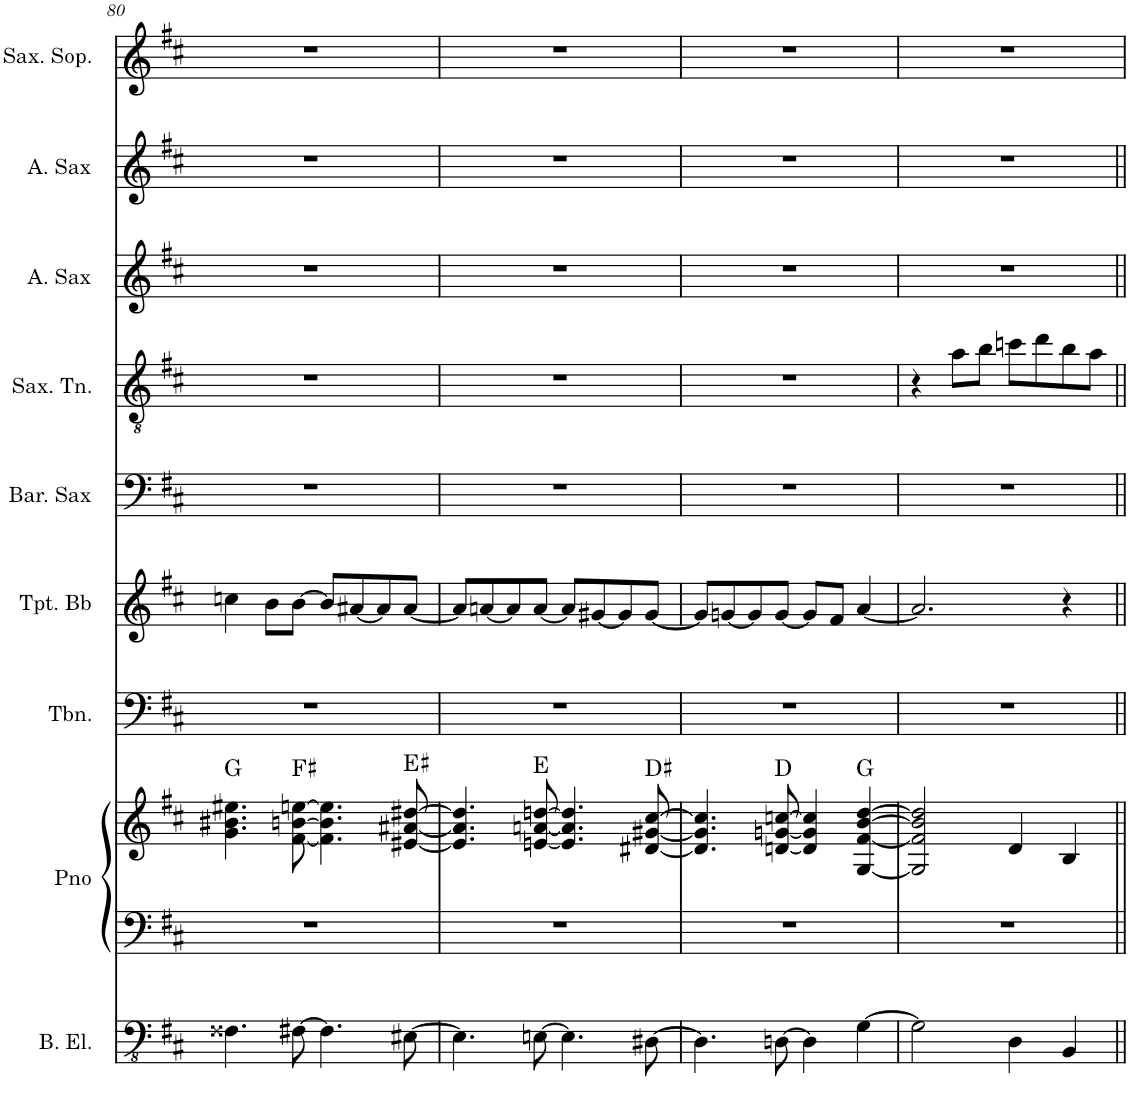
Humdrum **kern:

**kern	**kern	**kern	**harte	**kern	**kern	**kern	**kern	**kern	**kern	**kern
*part9	*part8	*part8	*part8	*part7	*part6	*part5	*part4	*part3	*part2	*part1
*staff10	*staff9	*staff8	*	*staff7	*staff6	*staff5	*staff4	*staff3	*staff2	*staff1
*I"Baixo elétrico	*I"Piano	*	*	*I"Trombone	*I"Trompete Bb	*I"Saxofone barítono	*I"Saxofone Tenor	*I"Saxofone Alto	*I"Saxofone Alto	*I"Saxofone Soprano
*I'B. El.	*I'Pno	*	*	*I'Tbn.	*I'Tpt. Bb	*	*I'Sax. Tn.	*	*	*I'Sax. Sop.
!!LO:PB:g=z
*clefFv4	*clefF4	*clefG2	*	*clefF4	*clefG2	*clefF4	*clefGv2	*clefG2	*clefG2	*clefG2
*	*	*	*	*	*ITrd1c2	*ITrd12c21	*ITrd8c14	*ITrd5c9	*ITrd5c9	*ITrd1c2
*k[f#c#]	*k[f#c#]	*k[f#c#]	*	*k[f#c#]	*k[f#c#]	*k[f#c#]	*k[f#c#]	*k[f#c#]	*k[f#c#]	*k[f#c#]
*M4/4	*M4/4	*M4/4	*	*M4/4	*M4/4	*M4/4	*M4/4	*M4/4	*M4/4	*M4/4
=80	=80	=80	=80	=80	=80	=80	=80	=80	=80	=80
4.FF##X\	1r	4.g\ 4.b#X\ 4.ee#X\	G:maj	1r	4ccn\	1r	1r	1r	1r	1r
.	.	.	.	.	8b\L	.	.	.	.	.
[8FF#X\	.	[8f#\ [8bn\ [8een\	F#:maj	.	[8b\J	.	.	.	.	.
4.FF#\]	.	4.f#\] 4.b\] 4.ee\]	.	.	8b/L]	.	.	.	.	.
.	.	.	.	.	[8a#X/	.	.	.	.	.
.	.	.	.	.	8a#/]	.	.	.	.	.
[8EE#X\	.	[8e#X/ [8a#X/ [8dd#X/	E#:maj	.	[8a#/J	.	.	.	.	.
=81	=81	=81	=81	=81	=81	=81	=81	=81	=81	=81
4.EE#\]	1r	4.e#/] 4.a#/] 4.dd#/]	.	1r	8a#/L]	1r	1r	1r	1r	1r
.	.	.	.	.	[8an/	.	.	.	.	.
.	.	.	.	.	8a/]	.	.	.	.	.
[8EEn\	.	[8en/ [8an/ [8ddn/	E:maj	.	[8a/J	.	.	.	.	.
4.EE\]	.	4.e/] 4.a/] 4.dd/]	.	.	8a/L]	.	.	.	.	.
.	.	.	.	.	[8g#X/	.	.	.	.	.
.	.	.	.	.	8g#/]	.	.	.	.	.
[8DD#X\	.	[8d#X/ [8g#X/ [8cc#/	D#:maj	.	[8g#/J	.	.	.	.	.
=82	=82	=82	=82	=82	=82	=82	=82	=82	=82	=82
4.DD#\]	1r	4.d#/] 4.g#/] 4.cc#/]	.	1r	8g#/L]	1r	1r	1r	1r	1r
.	.	.	.	.	[8gn/	.	.	.	.	.
.	.	.	.	.	8g/]	.	.	.	.	.
[8DDn\	.	[8dn/ [8gn/ [8ccn/	D:maj	.	[8g/J	.	.	.	.	.
4DD\]	.	4d/] 4g/] 4cc/]	.	.	8g/L]	.	.	.	.	.
.	.	.	.	.	8f#/J	.	.	.	.	.
[4GG\	.	[4G/ [4f#/ [4b/ [4dd/	G:maj	.	[4a/	.	.	.	.	.
=83	=83	=83	=83	=83	=83	=83	=83	=83	=83	=83
2GG\]	1r	2G/] 2f#/] 2b/] 2dd/]	.	1r	2.a/]	1r	4r	1r	1r	1r
.	.	.	.	.	.	.	8a\L	.	.	.
.	.	.	.	.	.	.	8b\J	.	.	.
4DD\	.	4d/	.	.	.	.	8ccn\L	.	.	.
.	.	.	.	.	.	.	8dd\	.	.	.
4BBB/	.	4B/	.	.	4r	.	8b\	.	.	.
.	.	.	.	.	.	.	8a\J	.	.	.
=	=	=	=	=	=	=	=	=	=	=
*-	*-	*-	*-	*-	*-	*-	*-	*-	*-	*-
